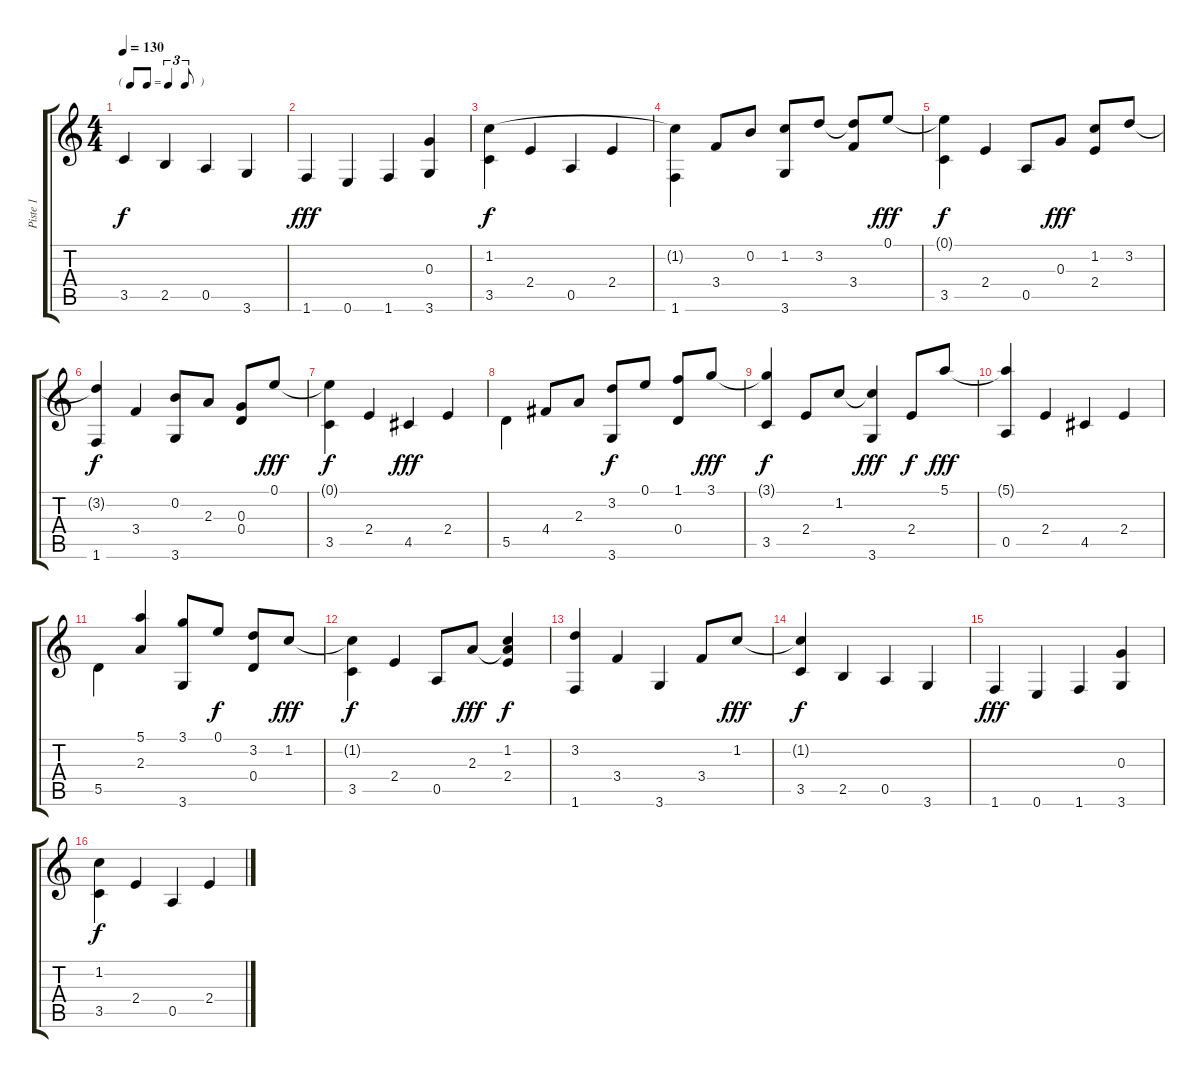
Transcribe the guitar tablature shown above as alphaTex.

\track ("Piste 1" "Piste 1") {instrument acousticguitarnylon}
\staff {score tabs}
\tuning (E4 B3 G3 D3 A2 E2) {hide}
\ts (4 4)
\tf triplet8th
\tempo 130
\clef g2
\ks c
3.5.4{dy f instrument acousticguitarnylon} 2.5.4 0.5.4 3.6.4 |
1.6.4{dy fff} 0.6.4 1.6.4 (0.3 3.6).4{beam Up} |
(1.2 3.5).4{dy f beam Down} 2.4.4 0.5.4 2.4.4 |
(1.2{t} 1.6).4{beam Down} 3.4.8 0.2.8{beam Up} (1.2 3.6).8 3.2.8{beam Up} (3.2{t} 3.4).8 0.1.8{dy fff beam Up} |
(0.1{t} 3.5).4{dy f beam Down} 2.4.4 0.5.8 0.3.8{dy fff} (1.2 2.4).8 3.2.8 |
(3.2{t} 1.6).4{dy f beam Up} 3.4.4 (0.2 3.6).8 2.3.8{beam Up} (0.3 0.4).8 0.1.8{dy fff beam Up} |
(0.1{t} 3.5).4{dy f beam Down} 2.4.4 4.5.4{dy fff} 2.4.4 |
5.5.4{beam Down} 4.4.8 2.3.8 (3.2 3.6).8{dy f} 0.1.8{beam Up} (1.1 0.4).8{beam Up} 3.1.8{dy fff beam Up} |
(3.1{t} 3.5).4{dy f beam Up} 2.4.8 1.2.8{beam Up} (1.2{t} 3.6).4{dy fff} 2.4.8{dy f} 5.1.8{dy fff beam Up} |
(5.1{t} 0.5).4{beam Up} 2.4.4 4.5.4 2.4.4 |
5.5.4{beam Down} (5.1 2.3).4{beam Up} (3.1 3.6).8 0.1.8{dy f beam Up} (3.2 0.4).8{beam Up} 1.2.8{dy fff beam Up} |
(1.2{t} 3.5).4{dy f beam Down} 2.4.4 0.5.8 2.3.8{dy fff beam Up} (1.2 2.3{t} 2.4).4{dy f} |
(3.2 1.6).4{beam Up} 3.4.4 3.6.4 3.4.8 1.2.8{dy fff} |
(1.2{t} 3.5).4{dy f} 2.5.4 0.5.4 3.6.4 |
1.6.4{dy fff} 0.6.4 1.6.4 (0.3 3.6).4{beam Up} |
(1.2 3.5).4{dy f beam Down} 2.4.4 0.5.4 2.4.4
